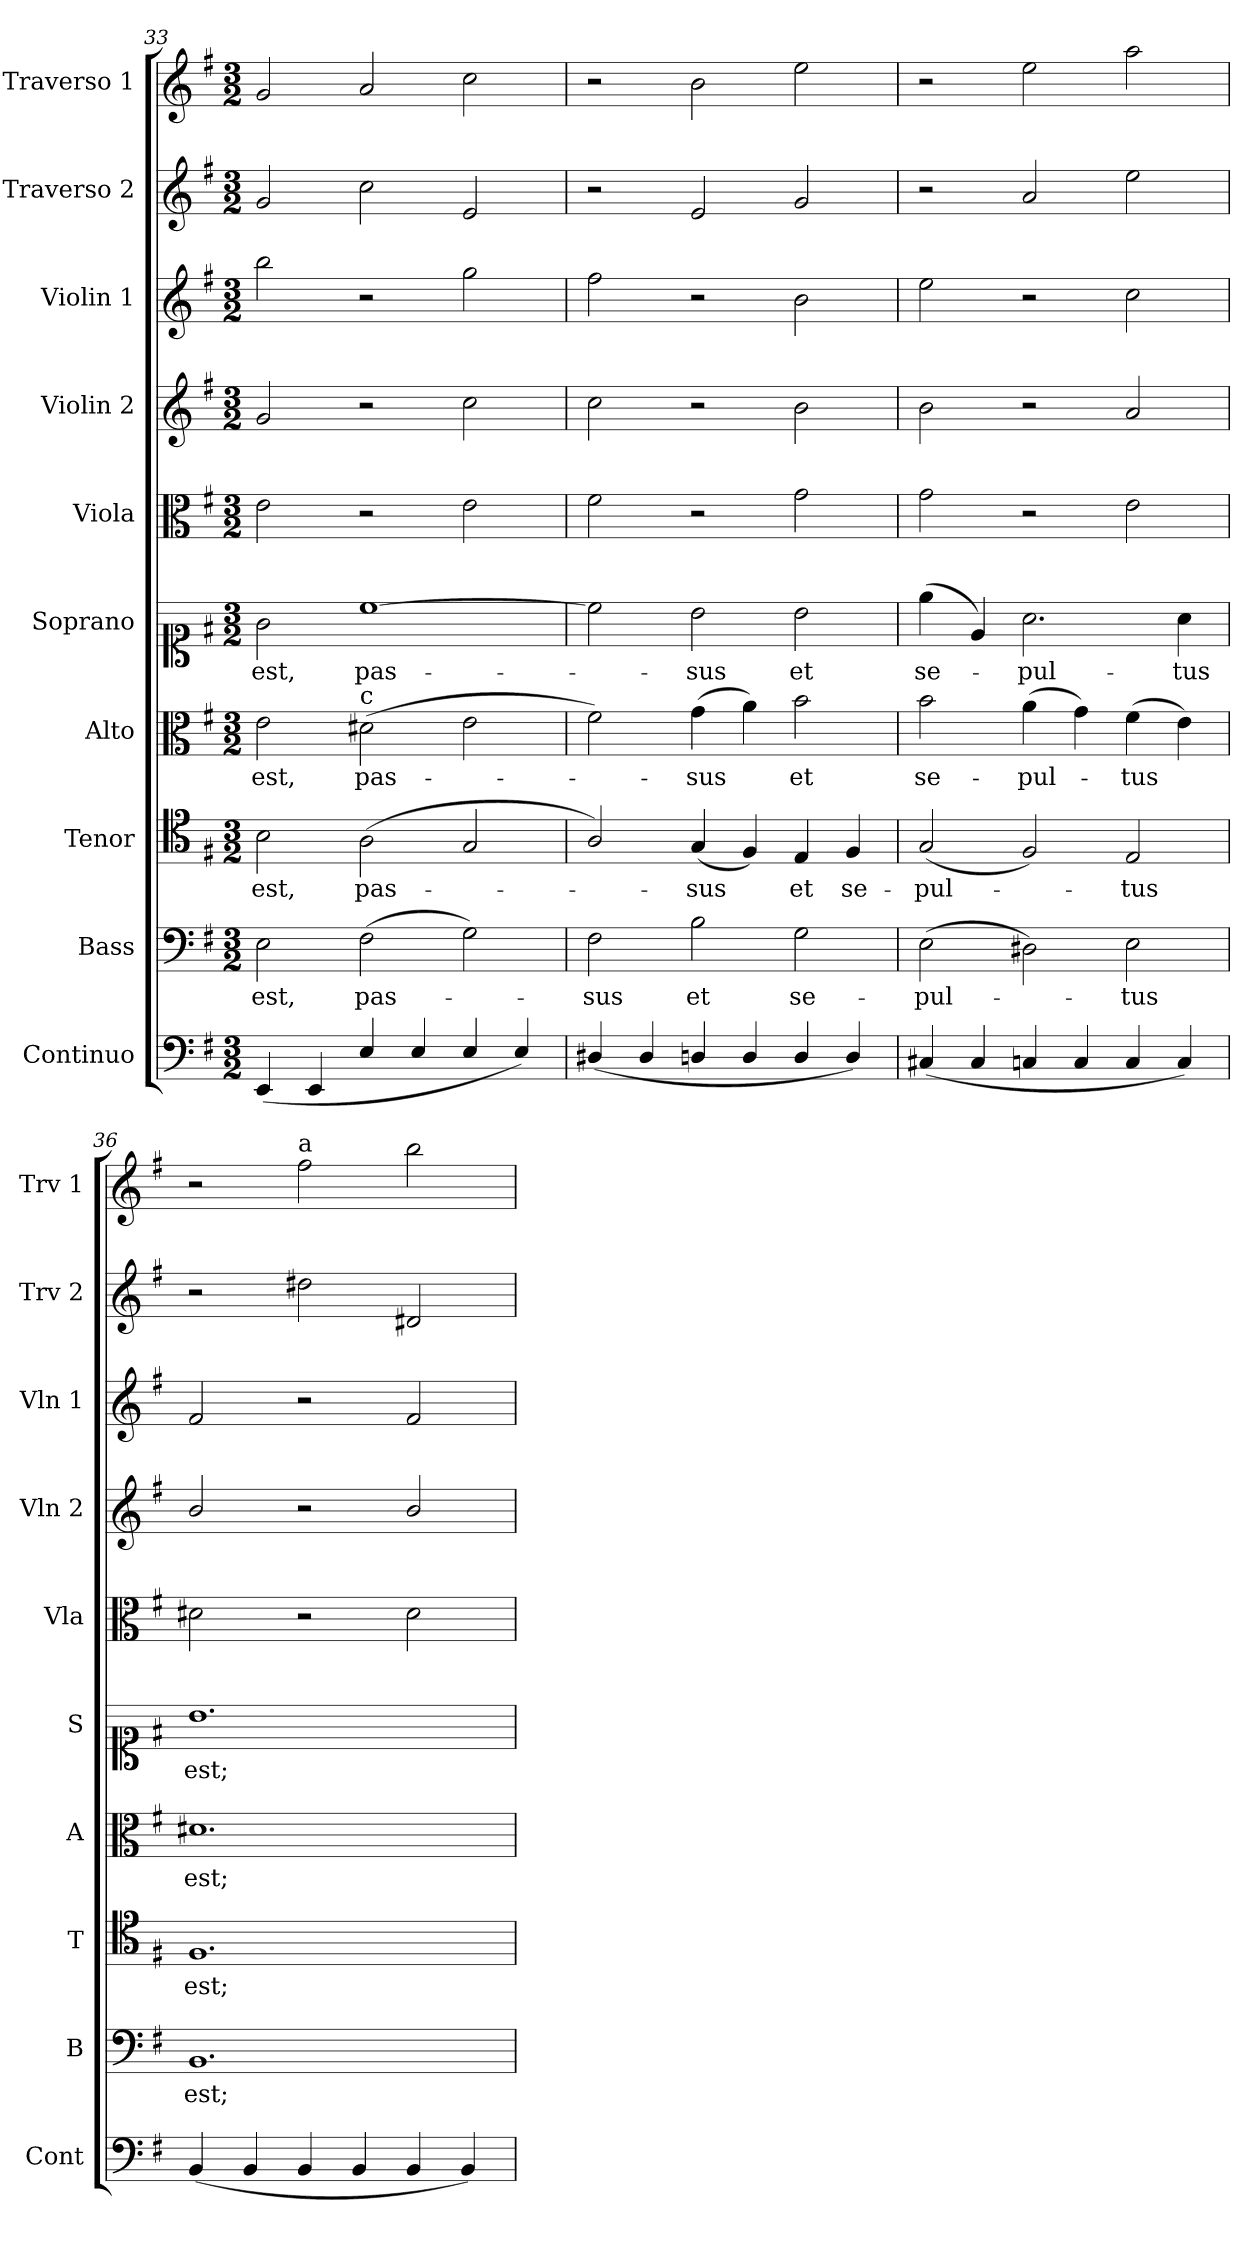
**kern	**kern	**text	**kern	**text	**kern	**text	**kern	**text	**kern	**kern	**kern	**kern	**kern
*part10	*part9	*part9	*part8	*part8	*part7	*part7	*part6	*part6	*part5	*part4	*part3	*part2	*part1
*staff10	*staff9	*staff9	*staff8	*staff8	*staff7	*staff7	*staff6	*staff6	*staff5	*staff4	*staff3	*staff2	*staff1
*I"Continuo	*I"Bass	*	*I"Tenor	*	*I"Alto	*	*I"Soprano	*	*I"Viola	*I"Violin 2	*I"Violin 1	*I"Traverso 2	*I"Traverso 1
*I'Cont	*I'B	*	*I'T	*	*I'A	*	*I'S	*	*I'Vla	*I'Vln 2	*I'Vln 1	*I'Trv 2	*I'Trv 1
*clefF4	*clefF4	*	*clefC4	*	*clefC3	*	*clefC1	*	*clefC3	*clefG2	*clefG2	*clefG2	*clefG2
*k[f#]	*k[f#]	*	*k[f#]	*	*k[f#]	*	*k[f#]	*	*k[f#]	*k[f#]	*k[f#]	*k[f#]	*k[f#]
*M3/2	*M3/2	*	*M3/2	*	*M3/2	*	*M3/2	*	*M3/2	*M3/2	*M3/2	*M3/2	*M3/2
=33	=33	=33	=33	=33	=33	=33	=33	=33	=33	=33	=33	=33	=33
!	!	!LO:LY:b	!	!LO:LY:b	!	!LO:LY:b	!	!LO:LY:b	!	!	!	!	!
(4EE/	2E\	est,	2B\	est,	2e\	est,	2g\	est,	2e\	2g/	2bb\	2g/	2g/
4EE/	.	.	.	.	.	.	.	.	.	.	.	.	.
!	!	!	!	!	!LO:TX:a:t=c	!	!	!	!	!	!	!	!
!	!	!LO:LY:b	!	!LO:LY:b	!	!LO:LY:b	!	!LO:LY:b	!	!	!	!	!
4E/	(2F#\	pas-	(2A\	pas-	(2d#X\	pas-	[1cc	pas-	2r	2r	2r	2cc\	2a/
4E/	.	.	.	.	.	.	.	.	.	.	.	.	.
4E/	2G\)	.	2G/	.	2e\	.	.	.	2e\	2cc\	2gg\	2e/	2cc\
4E/)	.	.	.	.	.	.	.	.	.	.	.	.	.
!!LO:LB:g=z
=34	=34	=34	=34	=34	=34	=34	=34	=34	=34	=34	=34	=34	=34
!	!	!LO:LY:b	!	!	!	!	!	!	!	!	!	!	!
(4D#X/	2F#\	-sus	2A/)	.	2f#\)	.	2cc\]	.	2f#\	2cc\	2ff#\	2r	2r
4D#/	.	.	.	.	.	.	.	.	.	.	.	.	.
!	!	!LO:LY:b	!	!LO:LY:b	!	!LO:LY:b	!	!LO:LY:b	!	!	!	!	!
4Dn/	2B\	et	(4G/	-sus	(4g\	-sus	2b\	-sus	2r	2r	2r	2e/	2b\
4D/	.	.	4F#/)	.	4a\)	.	.	.	.	.	.	.	.
!	!	!LO:LY:b	!	!LO:LY:b	!	!LO:LY:b	!	!LO:LY:b	!	!	!	!	!
4D/	2G\	se-	4E/	et	2b\	et	2b\	et	2g\	2b\	2b\	2g/	2ee\
!	!	!	!	!LO:LY:b	!	!	!	!	!	!	!	!	!
4D/)	.	.	4F#/	se-	.	.	.	.	.	.	.	.	.
=35	=35	=35	=35	=35	=35	=35	=35	=35	=35	=35	=35	=35	=35
!	!	!LO:LY:b	!	!LO:LY:b	!	!LO:LY:b	!	!LO:LY:b	!	!	!	!	!
(4C#X/	(2E\	-pul-	(2G/	-pul-	2b\	se-	(4ee\	se-	2g\	2b\	2ee\	2r	2r
4C#/	.	.	.	.	.	.	4e/)	.	.	.	.	.	.
!	!	!	!	!	!	!LO:LY:b	!	!LO:LY:b	!	!	!	!	!
4Cn/	2D#X\)	.	2F#/)	.	(4a\	-pul-	2.a\	-pul-	2r	2r	2r	2a/	2ee\
4C/	.	.	.	.	4g\)	.	.	.	.	.	.	.	.
!	!	!LO:LY:b	!	!LO:LY:b	!	!LO:LY:b	!	!	!	!	!	!	!
4C/	2E\	-tus	2E/	-tus	(4f#\	-tus	.	.	2e\	2a/	2cc\	2ee\	2aa\
!	!	!	!	!	!	!	!	!LO:LY:b	!	!	!	!	!
4C/)	.	.	.	.	4e\)	.	4a\	-tus	.	.	.	.	.
=36	=36	=36	=36	=36	=36	=36	=36	=36	=36	=36	=36	=36	=36
!	!	!LO:LY:b	!	!LO:LY:b	!	!LO:LY:b	!	!LO:LY:b	!	!	!	!	!
(4BB/	1.BB	est;	1.F#	est;	1.d#X	est;	1.b	est;	2d#X\	2b/	2f#/	2r	2r
4BB/	.	.	.	.	.	.	.	.	.	.	.	.	.
!	!	!	!	!	!	!	!	!	!	!	!	!	!LO:TX:a:t=a
4BB/	.	.	.	.	.	.	.	.	2r	2r	2r	2dd#X\	2ff#\
4BB/	.	.	.	.	.	.	.	.	.	.	.	.	.
4BB/	.	.	.	.	.	.	.	.	2d#\	2b/	2f#/	2d#X/	2bb\
4BB/)	.	.	.	.	.	.	.	.	.	.	.	.	.
=	=	=	=	=	=	=	=	=	=	=	=	=	=
*-	*-	*-	*-	*-	*-	*-	*-	*-	*-	*-	*-	*-	*-
